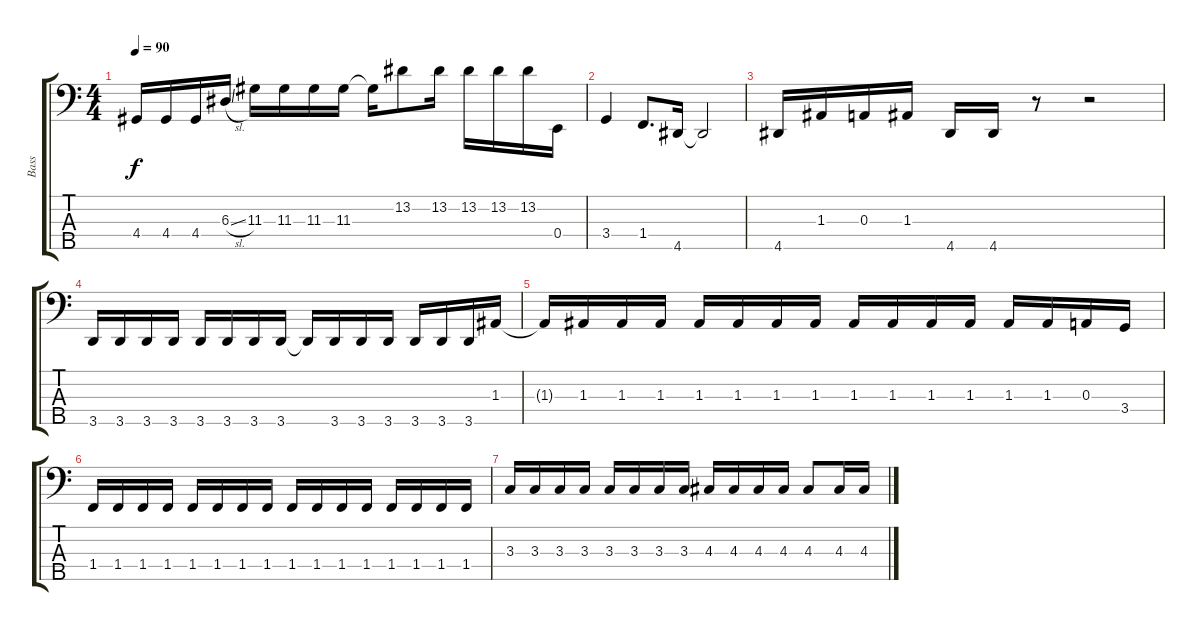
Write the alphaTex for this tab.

\track ("Bass" "Bass") {instrument electricbassfinger}
\staff {score tabs}
\tuning (G2 D2 A1 E1 B0) {hide}
\ts (4 4)
\tempo 90
\clef f4
\ks c
4.4.16{dy f} 4.4.16 4.4.16 6.3{sl}.16 11.3.16 11.3.16 11.3.16 11.3.16 11.3{t}.16 13.2.8 13.2.16 13.2.16 13.2.16 13.2.16 0.4.16 |
3.4.4 1.4.8{d} 4.5.16 4.5{t}.2 |
4.5.16 1.3.16 0.3.16 1.3.16 4.5.16 4.5.16 r.8 r.2 |
3.5.16 3.5.16 3.5.16 3.5.16 3.5.16 3.5.16 3.5.16 3.5.16 3.5{t}.16 3.5.16 3.5.16 3.5.16 3.5.16 3.5.16 3.5.16 1.3.16 |
1.3{t}.16 1.3.16 1.3.16 1.3.16 1.3.16 1.3.16 1.3.16 1.3.16 1.3.16 1.3.16 1.3.16 1.3.16 1.3.16 1.3.16 0.3.16 3.4.16 |
1.4.16 1.4.16 1.4.16 1.4.16 1.4.16 1.4.16 1.4.16 1.4.16 1.4.16 1.4.16 1.4.16 1.4.16 1.4.16 1.4.16 1.4.16 1.4.16 |
3.3.16 3.3.16 3.3.16 3.3.16 3.3.16 3.3.16 3.3.16 3.3.16 4.3.16 4.3.16 4.3.16 4.3.16 4.3.8 4.3.16 4.3.16
